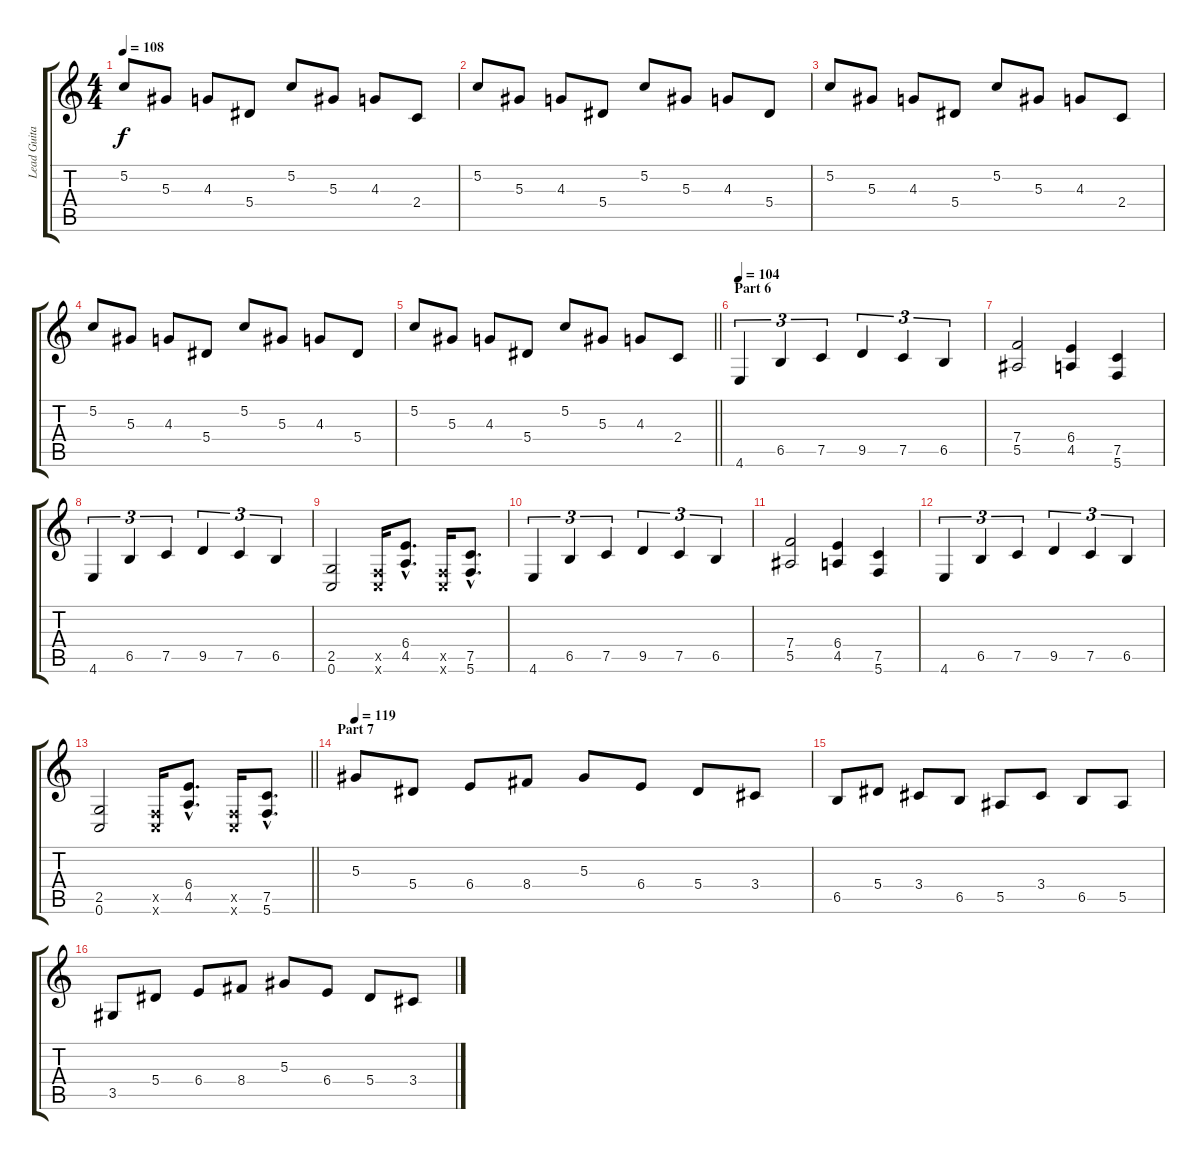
\track ("Lead Guitar" "Lead Guita") {instrument overdrivenguitar}
\staff {score tabs}
\tuning (C4 G3 Eb3 Bb2 F2 C2) {hide}
\ts (4 4)
\tempo 108
\clef g2
\ks c
5.2.8{dy f} 5.3.8 4.3.8 5.4.8 5.2.8 5.3.8 4.3.8 2.4.8 |
5.2.8 5.3.8 4.3.8 5.4.8 5.2.8 5.3.8 4.3.8 5.4.8 |
5.2.8 5.3.8 4.3.8 5.4.8 5.2.8 5.3.8 4.3.8 2.4.8 |
5.2.8 5.3.8 4.3.8 5.4.8 5.2.8 5.3.8 4.3.8 5.4.8 |
\barLineRight lightlight
5.2.8 5.3.8 4.3.8 5.4.8 5.2.8 5.3.8 4.3.8 2.4.8 |
\section ("" "Part 6")
\tempo 104
4.6.4{tu (3 2)} 6.5.4{tu (3 2)} 7.5.4{tu (3 2)} 9.5.4{tu (3 2)} 7.5.4{tu (3 2)} 6.5.4{tu (3 2)} |
(7.4 5.5).2 (6.4 4.5).4 (7.5 5.6).4 |
4.6.4{tu (3 2)} 6.5.4{tu (3 2)} 7.5.4{tu (3 2)} 9.5.4{tu (3 2)} 7.5.4{tu (3 2)} 6.5.4{tu (3 2)} |
(2.5 0.6).2 (0.5{x} 0.6{x}).16 (6.4{hac} 4.5{hac}).8{d} (0.5{x} 0.6{x}).16 (7.5{hac} 5.6{hac}).8{d} |
4.6.4{tu (3 2)} 6.5.4{tu (3 2)} 7.5.4{tu (3 2)} 9.5.4{tu (3 2)} 7.5.4{tu (3 2)} 6.5.4{tu (3 2)} |
(7.4 5.5).2 (6.4 4.5).4 (7.5 5.6).4 |
4.6.4{tu (3 2)} 6.5.4{tu (3 2)} 7.5.4{tu (3 2)} 9.5.4{tu (3 2)} 7.5.4{tu (3 2)} 6.5.4{tu (3 2)} |
\barLineRight lightlight
(2.5 0.6).2 (0.5{x} 0.6{x}).16 (6.4{hac} 4.5{hac}).8{d} (0.5{x} 0.6{x}).16 (7.5{hac} 5.6{hac}).8{d} |
\section ("" "Part 7")
\tempo 119
5.3.8 5.4.8 6.4.8 8.4.8 5.3.8 6.4.8 5.4.8 3.4.8 |
6.5.8 5.4.8 3.4.8 6.5.8 5.5.8 3.4.8 6.5.8 5.5.8 |
3.5.8 5.4.8 6.4.8 8.4.8 5.3.8 6.4.8 5.4.8 3.4.8
